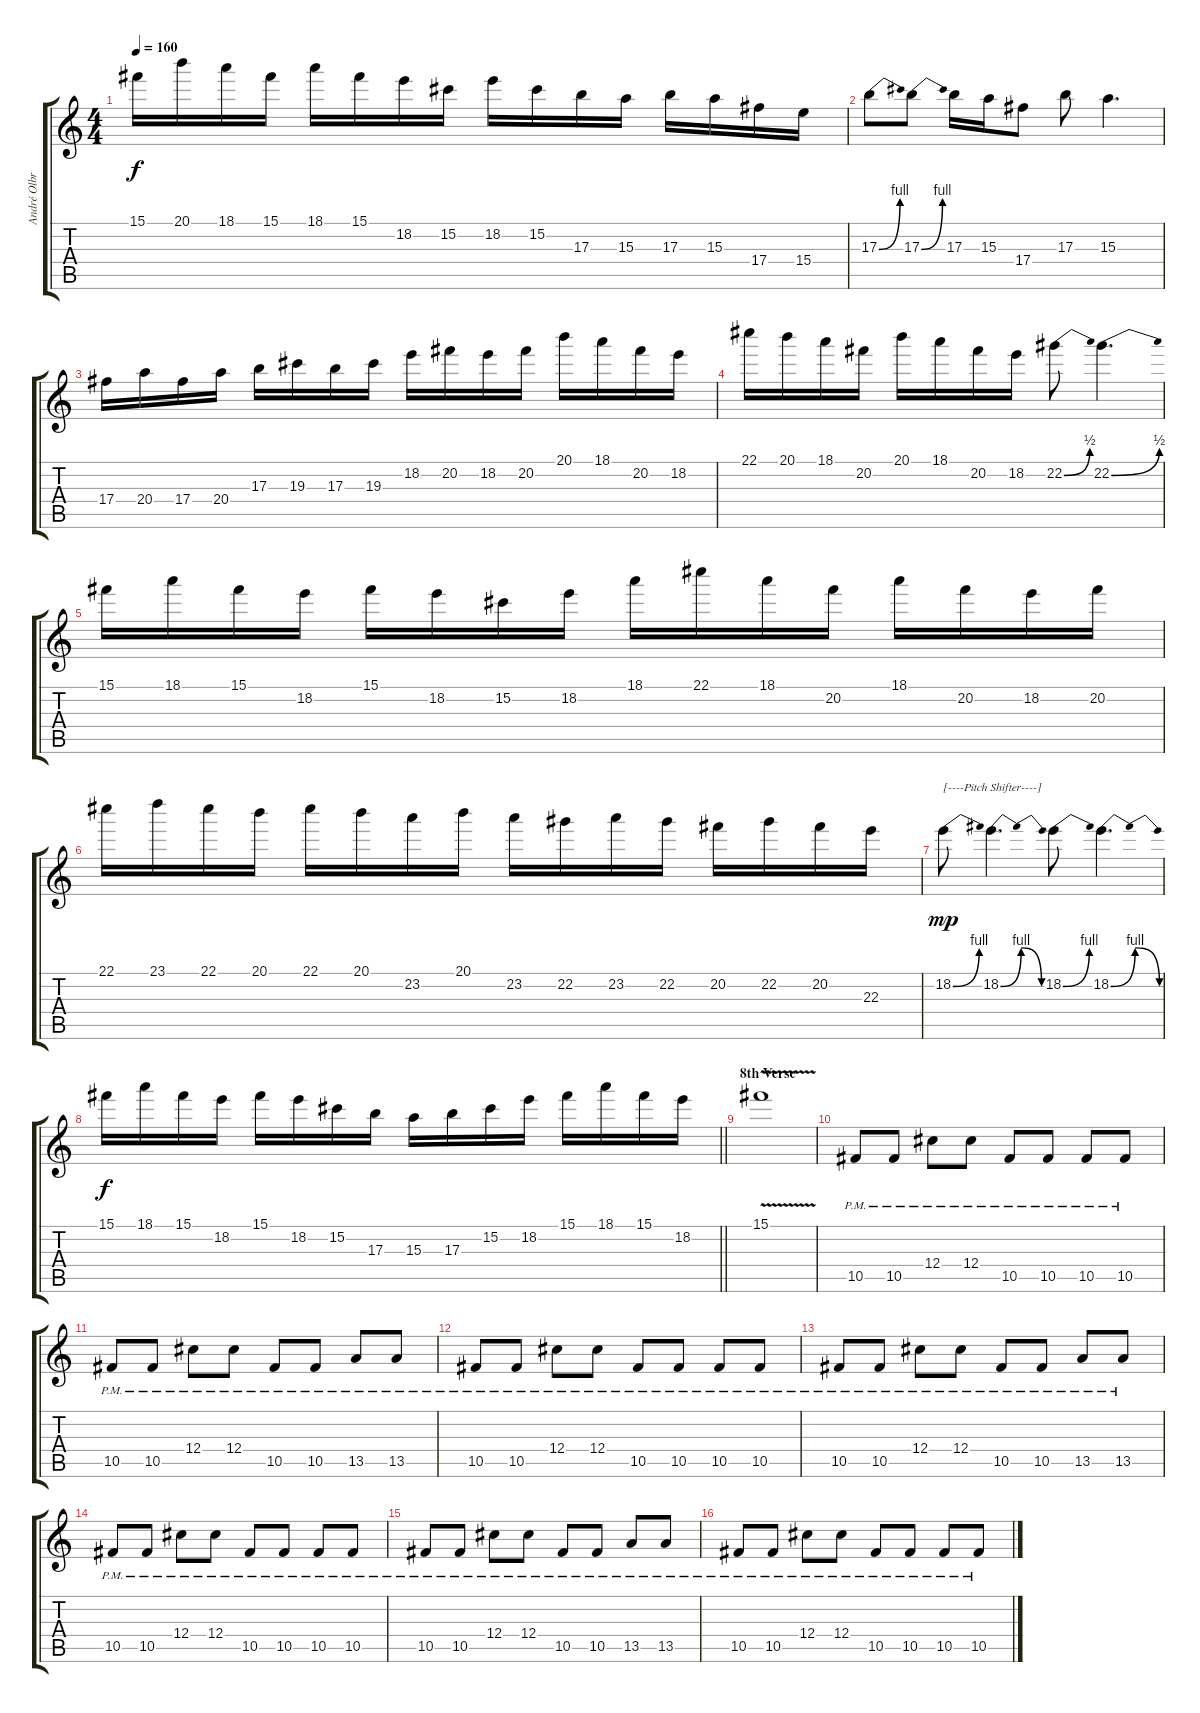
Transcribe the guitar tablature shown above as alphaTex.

\track ("André Olbrich" "André Olbr") {instrument distortionguitar}
\staff {score tabs}
\tuning (Eb4 Bb3 Gb3 Db3 Ab2 Eb2) {hide}
\ts (4 4)
\tempo 160
\clef g2
\ks c
15.1.16{dy f} 20.1.16 18.1.16 15.1.16 18.1.16 15.1.16 18.2.16 15.2.16 18.2.16 15.2.16 17.3.16 15.3.16 17.3.16 15.3.16 17.4.16 15.4.16 |
17.3{be (bend 0 0 60 4)}.8 17.3{be (bend 0 0 60 4)}.8 17.3.16 15.3.16 17.4.8 17.3.8 15.3.4{d} |
17.4.16 20.4.16 17.4.16 20.4.16 17.3.16 19.3.16 17.3.16 19.3.16 18.2.16 20.2.16 18.2.16 20.2.16 20.1.16 18.1.16 20.2.16 18.2.16 |
22.1.16 20.1.16 18.1.16 20.2.16 20.1.16 18.1.16 20.2.16 18.2.16 22.2{be (bend 0 0 60 2)}.8 22.2{be (bend 0 0 60 2)}.4{d} |
15.1.16 18.1.16 15.1.16 18.2.16 15.1.16 18.2.16 15.2.16 18.2.16 18.1.16 22.1.16 18.1.16 20.2.16 18.1.16 20.2.16 18.2.16 20.2.16 |
22.1.16 23.1.16 22.1.16 20.1.16 22.1.16 20.1.16 23.2.16 20.1.16 23.2.16 22.2.16 23.2.16 22.2.16 20.2.16 22.2.16 20.2.16 22.3.16 |
18.2{be (bend 0 0 60 4)}.8{txt "[----Pitch Shifter----]" dy mp} 18.2{be (bendrelease 0 0 15 4 45 4 60 0)}.4{d} 18.2{be (bend 0 0 60 4)}.8 18.2{be (bendrelease 0 0 15 4 45 4 60 0)}.4{d} |
\barLineRight lightlight
15.1.16{dy f} 18.1.16 15.1.16 18.2.16 15.1.16 18.2.16 15.2.16 17.3.16 15.3.16 17.3.16 15.2.16 18.2.16 15.1.16 18.1.16 15.1.16 18.2.16 |
\section ("" "8th Verse")
15.1{v}.1 |
10.5{pm}.8{volume 16} 10.5{pm}.8 12.4{pm}.8 12.4{pm}.8 10.5{pm}.8 10.5{pm}.8 10.5{pm}.8 10.5{pm}.8 |
10.5{pm}.8 10.5{pm}.8 12.4{pm}.8 12.4{pm}.8 10.5{pm}.8 10.5{pm}.8 13.5{pm}.8 13.5{pm}.8 |
10.5{pm}.8 10.5{pm}.8 12.4{pm}.8 12.4{pm}.8 10.5{pm}.8 10.5{pm}.8 10.5{pm}.8 10.5{pm}.8 |
10.5{pm}.8 10.5{pm}.8 12.4{pm}.8 12.4{pm}.8 10.5{pm}.8 10.5{pm}.8 13.5{pm}.8 13.5{pm}.8 |
10.5{pm}.8 10.5{pm}.8 12.4{pm}.8 12.4{pm}.8 10.5{pm}.8 10.5{pm}.8 10.5{pm}.8 10.5{pm}.8 |
10.5{pm}.8 10.5{pm}.8 12.4{pm}.8 12.4{pm}.8 10.5{pm}.8 10.5{pm}.8 13.5{pm}.8 13.5{pm}.8 |
10.5{pm}.8 10.5{pm}.8 12.4{pm}.8 12.4{pm}.8 10.5{pm}.8 10.5{pm}.8 10.5{pm}.8 10.5{pm}.8
